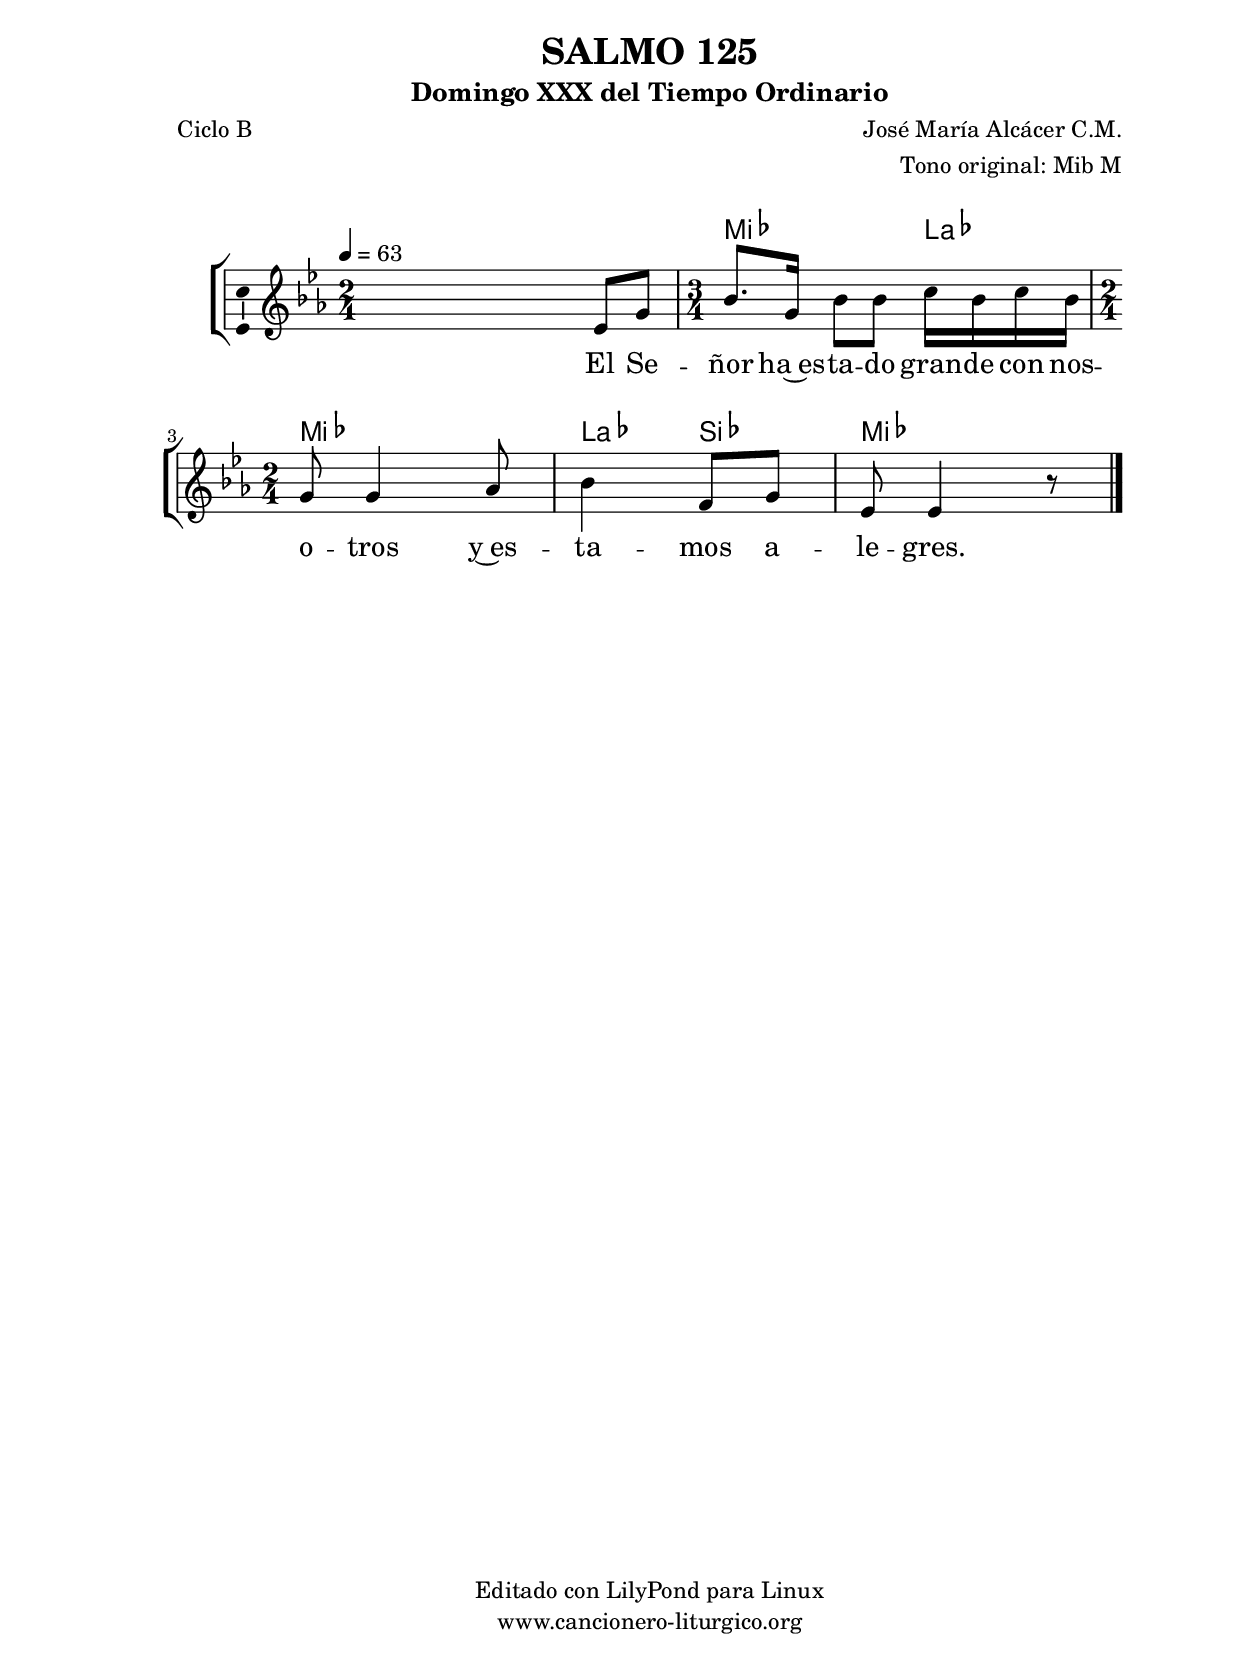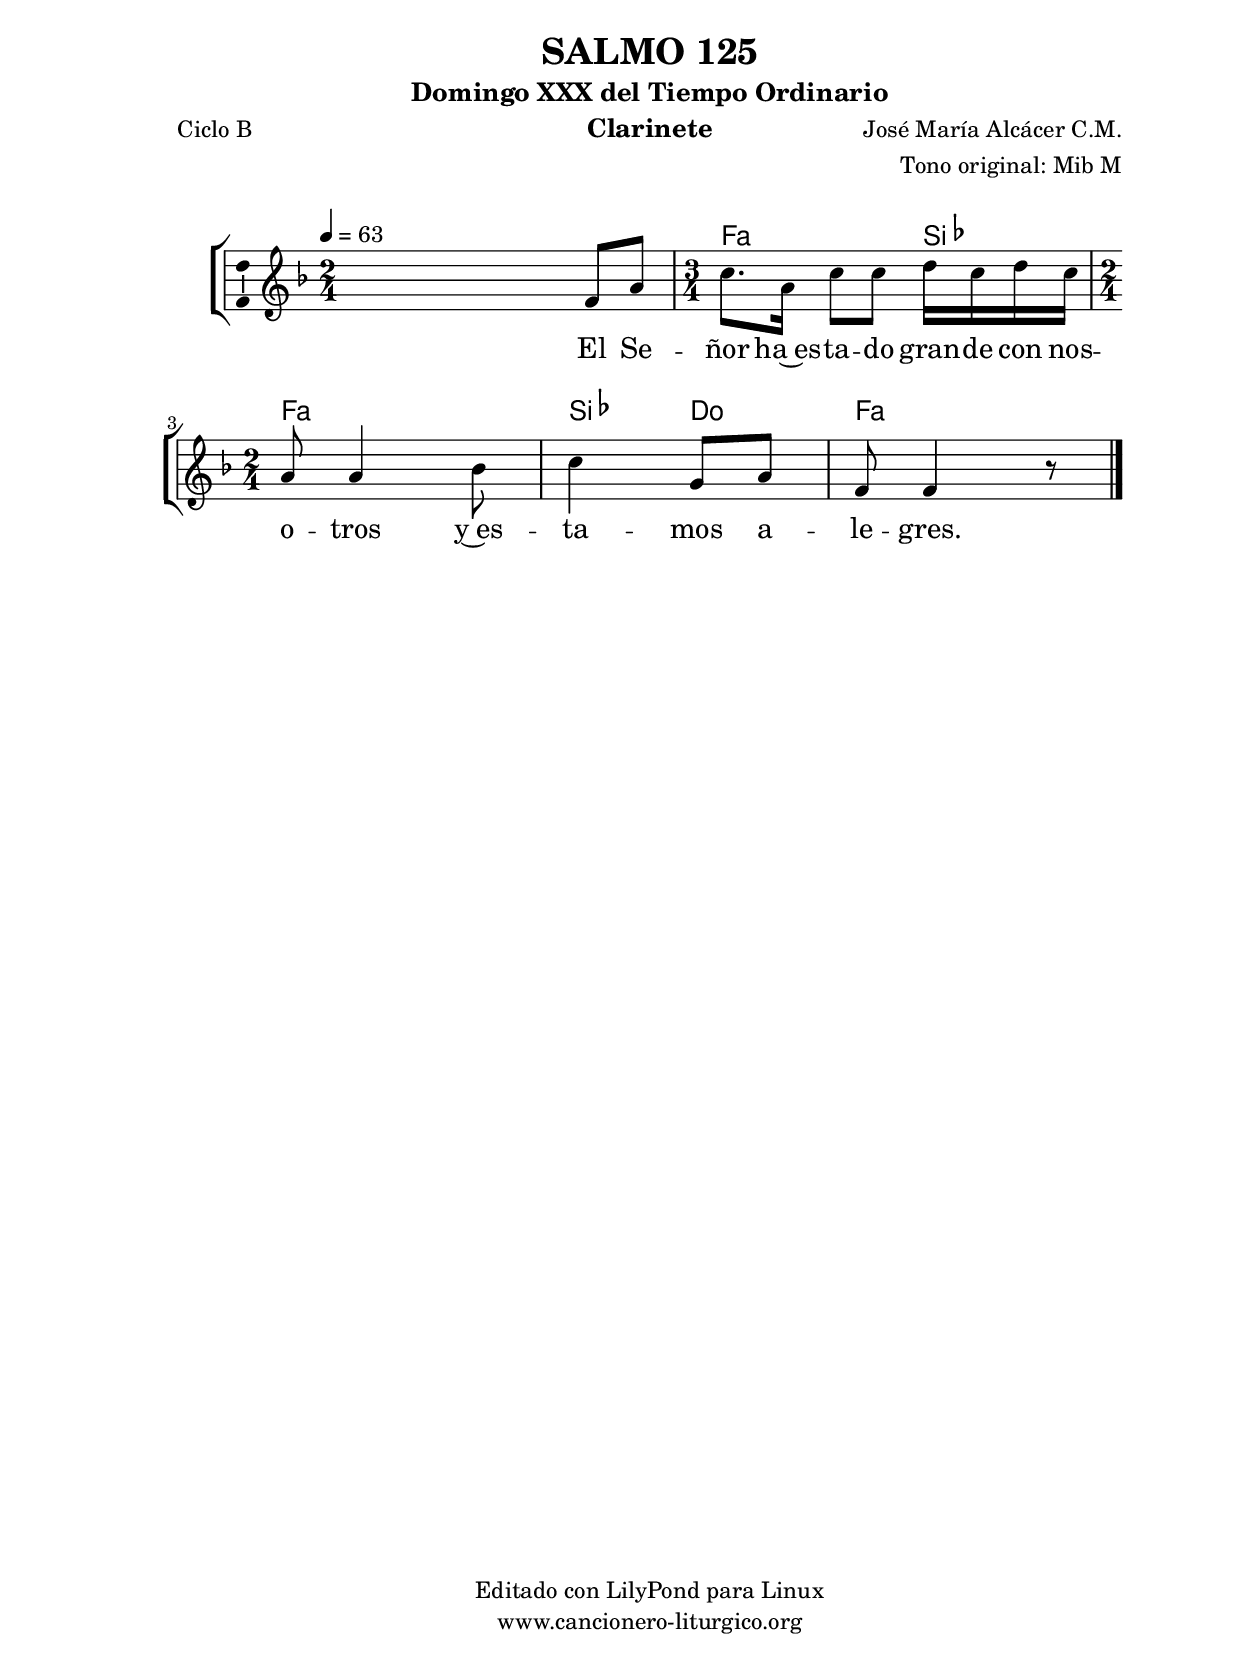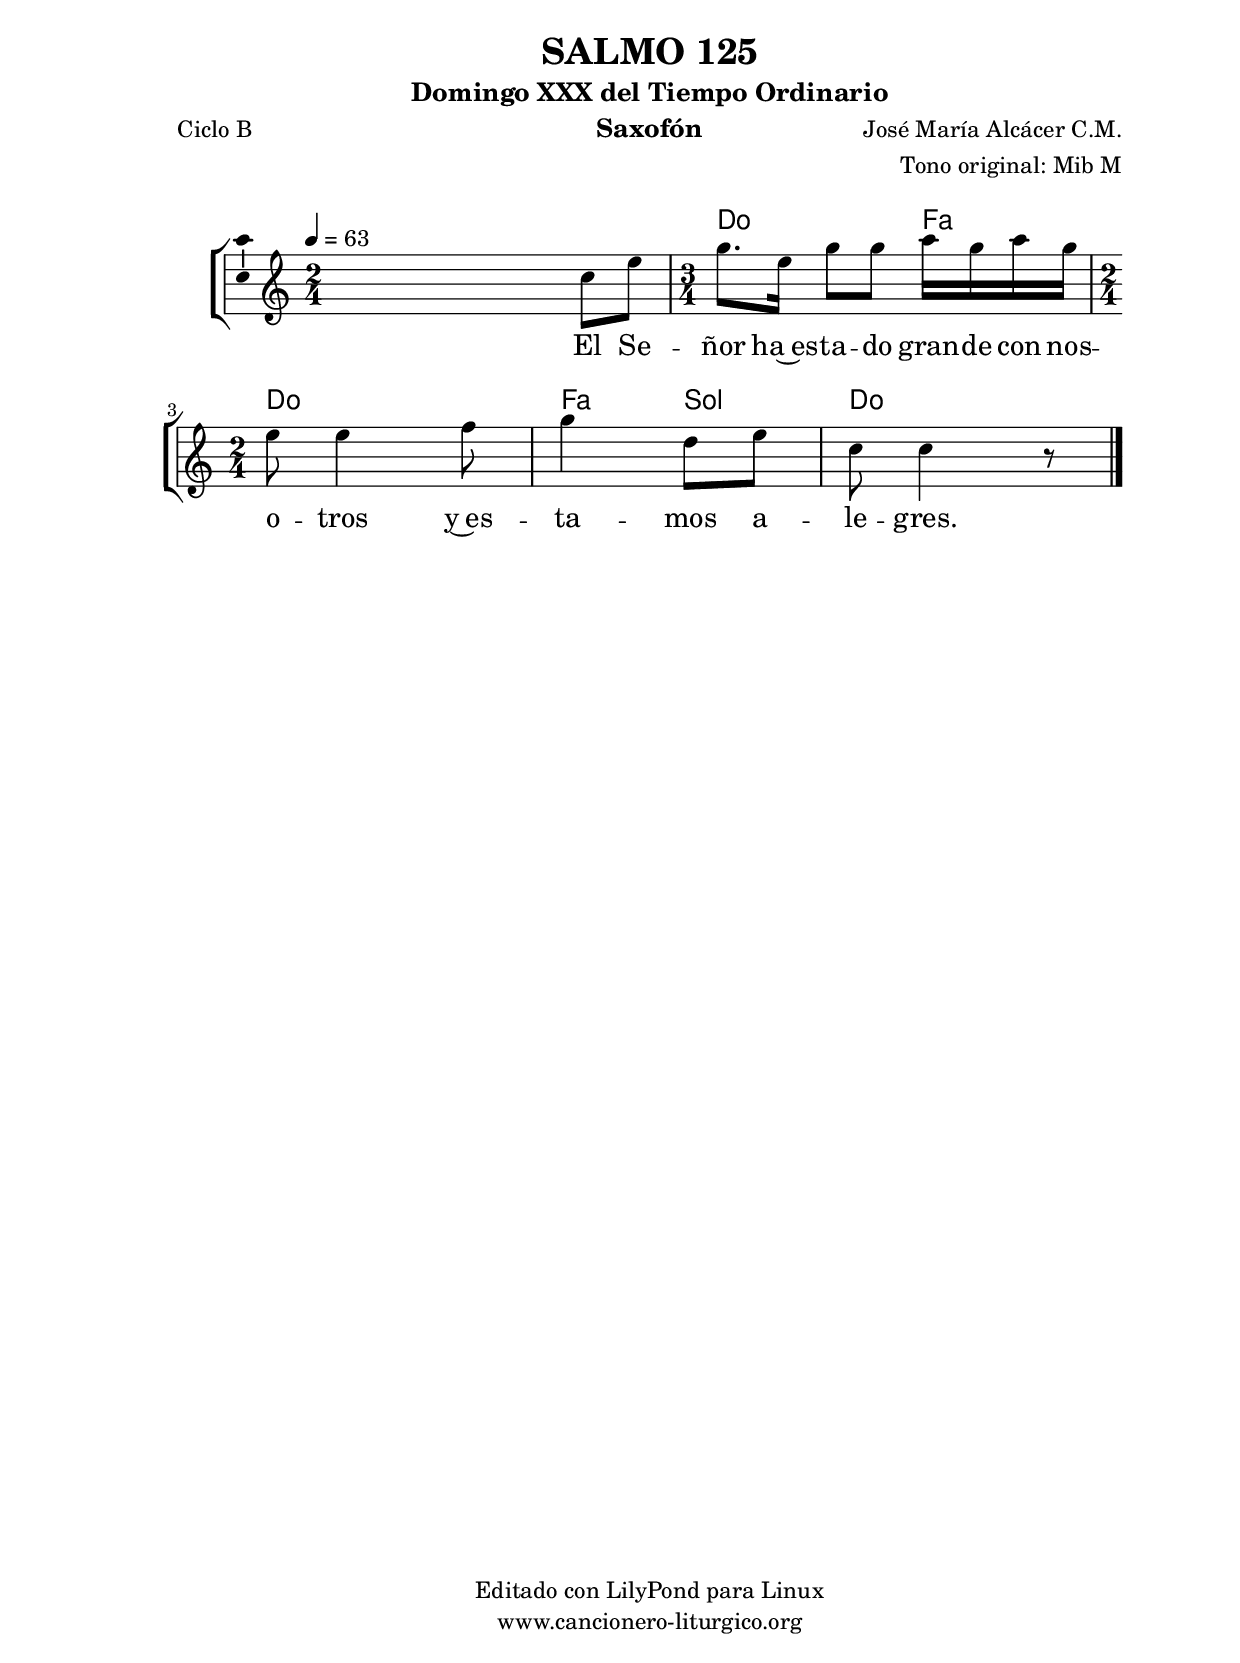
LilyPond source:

%
%para convertir .midi en .wav:
%timidity filename.midi -Ow -o finename.wav
%
%
%Para convertir de .wav a .mp3:
%lame -h -m j filename.wav
%
%
%para escuchar el midi:
%timidity nombrefichero.midi
%


%versión de lilypond para la que se ha escrito esta partitura:
\version "2.16.0"

	%Tamaño papel
	#(set-default-paper-size "a4")
	%Tamaño partitura
	#(set-global-staff-size 20)
	%No responde al pulsar sobre una nota
	#(ly:set-option 'point-and-click #f)

%parámetros del encabezamiento:
\header {
	title = "SALMO 125"
	subtitle = "Domingo XXX del Tiempo Ordinario"
	composer = "José María Alcácer C.M."
	poet = "Ciclo B"
	meter = ""
	arranger = "Tono original: Mib M"
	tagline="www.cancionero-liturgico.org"
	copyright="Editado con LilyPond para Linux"
	}

%parámetros asociados al papel:
\paper  {
	oddHeaderMarkup = \markup {\fill-line { \on-the-fly #not-first-page \fromproperty #'header:title \on-the-fly #not-first-page \fromproperty #'header:composer }}
	evenHeaderMarkup = \markup {\fill-line { \fromproperty #'header:composer \fromproperty #'header:title }}
	#(set-paper-size "a4")
	print-page-number = ##f
	first-page-number = 1
	print-first-page-number = ##f
%	head-separation = 3.0 \cm
	top-margin = 2.0 \cm
	bottom-margin = 0.5\cm
%%%	bottom-margin = -1.0\cm
	left-margin = 3.0 \cm
	line-width = 16.0 \cm 
	indent = 8\mm
	interscoreline = 2.\mm
	between-system-space = 15\mm
%	para que las partituras no llenen la hoja:
	ragged-bottom = ##t
%	idem para la última hoja:
	ragged-last-bottom = ##f
%	para que las partituras llenen el ancho del papel:
	ragged-last = ##f
	after-title-space = 2.5 \cm
%page-count=1
%system-count=8

	%Flexible Vertical Spacing
%	markup-markup-spacing =
%	#'((basic-distance . 15) (minimum-distance . 15) (padding . 3))
	markup-system-spacing =
	#'((basic-distance . 15) (minimum-distance . 15) (padding . 3))
	system-system-spacing =
	#'((basic-distance . 15) (minimum-distance . 15) (padding . 3))
	score-system-spacing =
	#'((basic-distance . 15) (minimum-distance . 15) (padding . 5))
%	top-system-spacing = % header
%	#'((basic-distance . 8) (minimum-distance . 0) (padding . 3))
%	top-markup-spacing =
%	#'((basic-distance . 20) (minimum-distance . 20) (padding . 3))
	last-bottom-spacing = % footer
	#'((basic-distance . 5) (minimum-distance . 5) (padding . 3))
%	score-markup-spacing =
%	#'((basic-distance . 16) (minimum-distance . 13) (padding . 3))

	}


%parámetros que afectan a toda la partitura:
global =  {
	%clave de sol (G):
	\clef G
	%armadura:
%	\transpose ees d
	\key ees \major
	\tempo 4=63
	\set Score.tempoHideNote = ##f
	}


acordes = {
	\italianChords
	\chordmode {
%	\transpose ees d
{

s2 ees2 aes4 ees2 aes4 bes ees2

	}
	}
}

melodia = 
%\transpose ees d
{
	\relative c'{

\time 2/4
s4 ees8 g

\time 3/4
bes8. g16 bes8 bes c16 bes c bes

\time 2/4
g8 g4 aes8
bes4 f8 g
ees8 ees4 r8

	\bar "|."
	}
	}


texto = \lyricmode {
El Se -- ñor ha~es -- ta -- do gran -- de con nos -- o -- tros y~es -- ta -- mos a -- le -- gres.
	}


acordesStaff = \context ChordNames = acordesStaff <<
	\set chordChanges = ##t
	\acordes
	>>


vozStaff = \context Voice = vozStaff
\with {\consists "Ambitus_engraver"}
<<
%	\set Staff.instrumentName = ""
%	\set Staff.shortInstrumentName = ""
%	\set Staff.midiInstrument = #"clarinet"
%	\set Staff.midiInstrument = #"cello"
%	\set Staff.midiInstrument = #"flute"
	\set Staff.midiInstrument = #"electric guitar (jazz)"
%	\set Staff.midiInstrument = #"english horn"
%	\set Staff.midiInstrument = #"violin"
%	\set Staff.midiInstrument = #"glockenspiel"
	\set Staff.midiMinimumVolume = #0.7
	\set Staff.midiMaximumVolume = #0.9
	\global
	\melodia
	>>


textoStaff = \context Lyrics = textoStaff <<
	\lyricsto vozStaff \texto
	>>

\book {
	\score {
		\context ChoirStaff {
			\override StaffGroup.SystemStartBracket #'collapse-height = #1
			\override Score.SystemStartBar #'collapse-height = #1
			<<
			\acordesStaff
			\vozStaff
			\textoStaff
			>>
			}
		\layout {
	    		\context {
				\Lyrics
				\override LyricText #'font-size = #2
				}
	   		 \context {
				\Score
				%fontSize = #3
				\override StaffSymbol #'staff-space = #(magstep +3)
				%\override Beam #'thickness = #0.55
				%\override SpacingSpanner #'spacing-increment = #1.0
				%\override Slur #'height-limit = #1.5
				}
			}
		}
	\score {
		\unfoldRepeats
		\context ChoirStaff {
			<<
			\acordesStaff
			\vozStaff
			>>
			}
		\midi {
	  		\context {
	  			\Score
				tempoWholesPerMinute = #(ly:make-moment 70 4)
				}
			}
		}
	}

%Partitura para clarinete
#(define output-suffix "C")
\book {
	\header{
		instrument = "Clarinete"
		}
	\score {
		\context ChoirStaff {
			\override StaffGroup.SystemStartBracket #'collapse-height = #1
			\override Score.SystemStartBar #'collapse-height = #1
\transpose c d
			<<
			\acordesStaff
			\vozStaff
			\textoStaff
			>>
			}
		\layout {
	    		\context {
				\Lyrics
				\override LyricText #'font-size = #2
				}
	   		 \context {
				\Score
				%fontSize = #3
				\override StaffSymbol #'staff-space = #(magstep +3)
				%\override Beam #'thickness = #0.55
				%\override SpacingSpanner #'spacing-increment = #1.0
				%\override Slur #'height-limit = #1.5
				}
			}
		}
	}

%Partitura para saxofón
#(define output-suffix "S")
\book {
	\header{
		instrument = "Saxofón"
		}
	\score {
		\context ChoirStaff {
			\override StaffGroup.SystemStartBracket #'collapse-height = #1
			\override Score.SystemStartBar #'collapse-height = #1
\transpose c a
			<<
			\acordesStaff
			\vozStaff
			\textoStaff
			>>
			}
		\layout {
	    		\context {
				\Lyrics
				\override LyricText #'font-size = #2
				}
	   		 \context {
				\Score
				%fontSize = #3
				\override StaffSymbol #'staff-space = #(magstep +3)
				%\override Beam #'thickness = #0.55
				%\override SpacingSpanner #'spacing-increment = #1.0
				%\override Slur #'height-limit = #1.5
				}
			}
		}
	}

